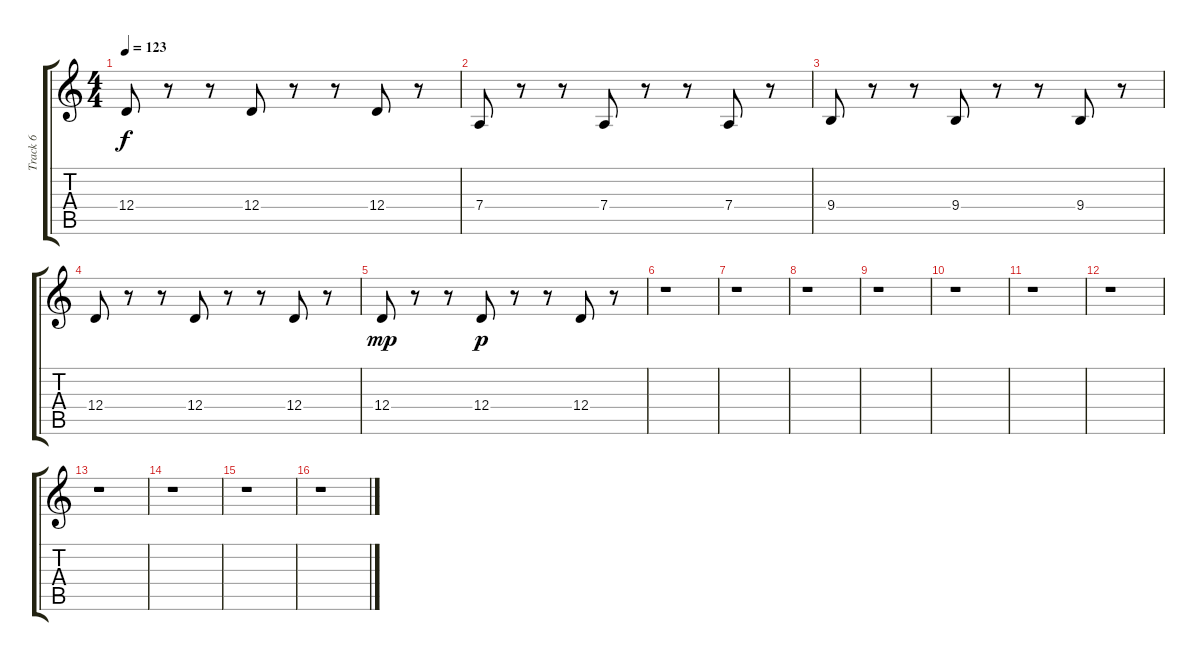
\track ("Track 6" "Track 6") {instrument lead2sawtooth}
\staff {score tabs}
\tuning (E4 B3 G3 D3 A2 E2) {hide}
\ts (4 4)
\tempo 123
\clef g2
\ks c
12.4.8{dy f} r.8 r.8 12.4.8 r.8 r.8 12.4.8 r.8 |
7.4.8 r.8 r.8 7.4.8 r.8 r.8 7.4.8 r.8 |
9.4.8 r.8 r.8 9.4.8 r.8 r.8 9.4.8 r.8 |
12.4.8 r.8 r.8 12.4.8 r.8 r.8 12.4.8 r.8 |
12.4.8{dy mp} r.8 r.8 12.4.8{dy p} r.8 r.8 12.4.8 r.8 |
r.1 |
r.1 |
r.1 |
r.1 |
r.1 |
r.1 |
r.1 |
r.1 |
r.1 |
r.1 |
r.1
